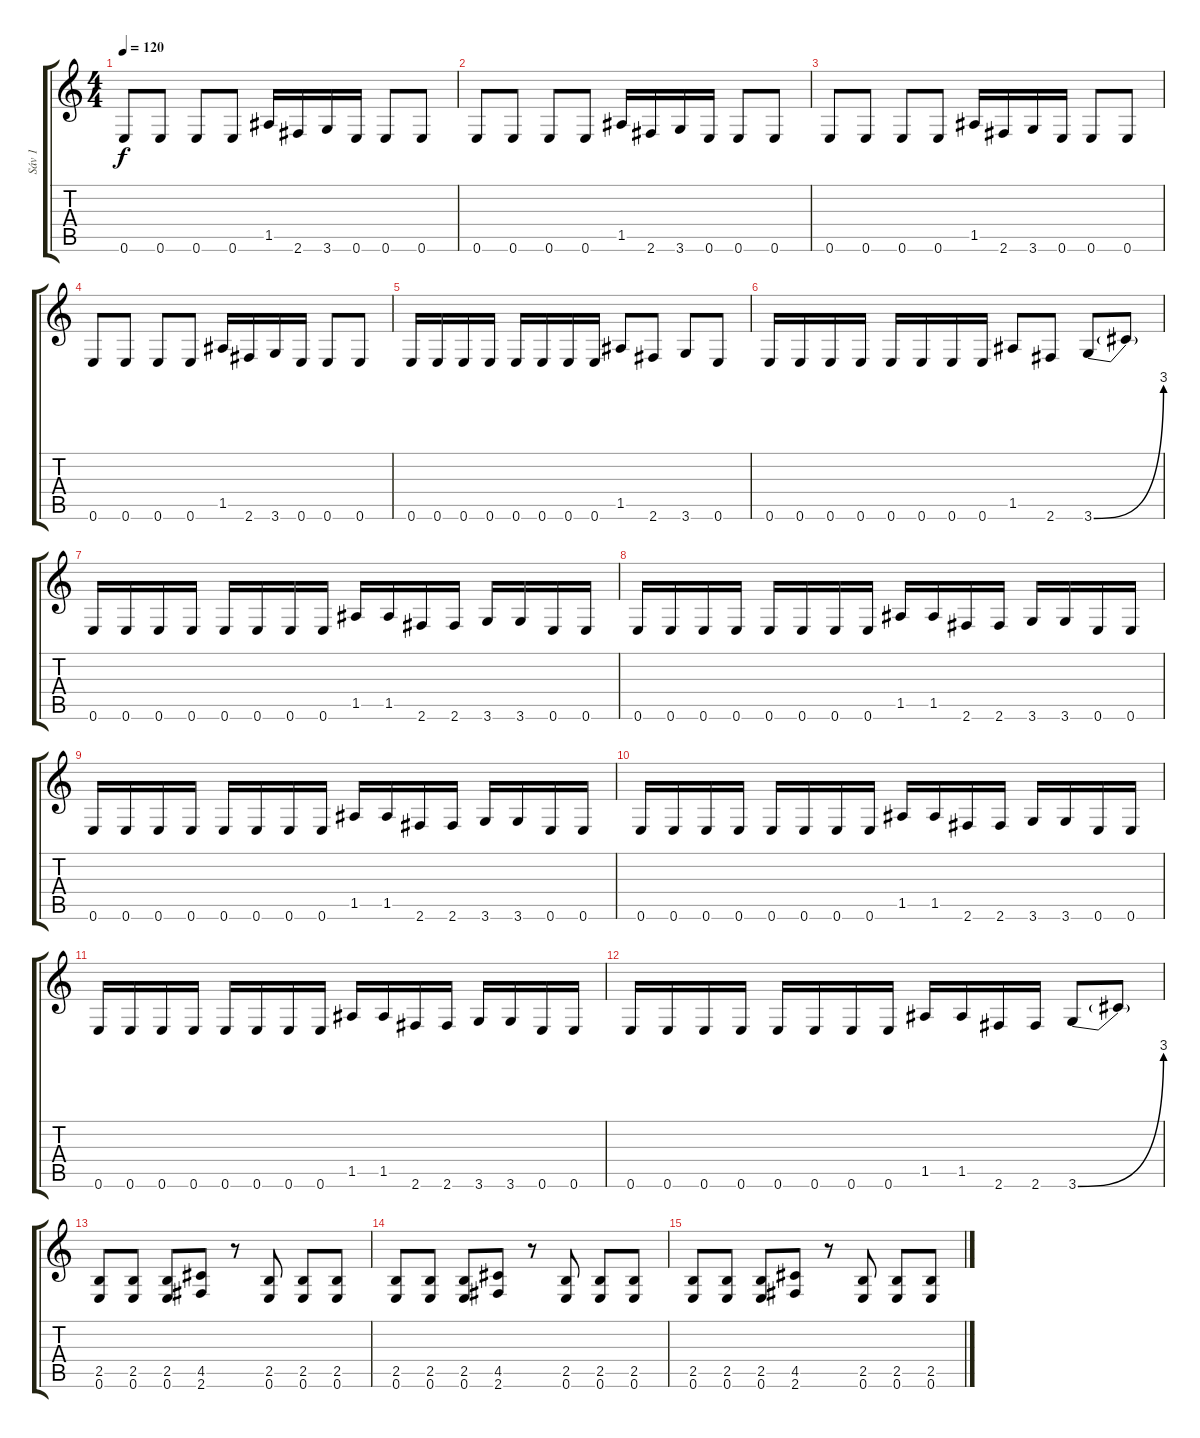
\track ("Sáv 1" "Sáv 1") {instrument overdrivenguitar}
\staff {score tabs}
\tuning (E4 B3 G3 D3 A2 E2) {hide}
\ts (4 4)
\tempo 120
\clef g2
\ks c
0.6.8{dy f instrument overdrivenguitar} 0.6.8 0.6.8 0.6.8 1.5.16 2.6.16 3.6.16 0.6.16 0.6.8 0.6.8 |
0.6.8 0.6.8 0.6.8 0.6.8 1.5.16 2.6.16 3.6.16 0.6.16 0.6.8 0.6.8 |
0.6.8 0.6.8 0.6.8 0.6.8 1.5.16 2.6.16 3.6.16 0.6.16 0.6.8 0.6.8 |
0.6.8 0.6.8 0.6.8 0.6.8 1.5.16 2.6.16 3.6.16 0.6.16 0.6.8 0.6.8 |
0.6.16 0.6.16 0.6.16 0.6.16 0.6.16 0.6.16 0.6.16 0.6.16 1.5.8 2.6.8 3.6.8 0.6.8 |
0.6.16 0.6.16 0.6.16 0.6.16 0.6.16 0.6.16 0.6.16 0.6.16 1.5.8 2.6.8 3.6{be (bend 0 0 60 12)}.8 3.6{t}.8 |
0.6.16 0.6.16 0.6.16 0.6.16 0.6.16 0.6.16 0.6.16 0.6.16 1.5.16 1.5.16 2.6.16 2.6.16 3.6.16 3.6.16 0.6.16 0.6.16 |
0.6.16 0.6.16 0.6.16 0.6.16 0.6.16 0.6.16 0.6.16 0.6.16 1.5.16 1.5.16 2.6.16 2.6.16 3.6.16 3.6.16 0.6.16 0.6.16 |
0.6.16 0.6.16 0.6.16 0.6.16 0.6.16 0.6.16 0.6.16 0.6.16 1.5.16 1.5.16 2.6.16 2.6.16 3.6.16 3.6.16 0.6.16 0.6.16 |
0.6.16 0.6.16 0.6.16 0.6.16 0.6.16 0.6.16 0.6.16 0.6.16 1.5.16 1.5.16 2.6.16 2.6.16 3.6.16 3.6.16 0.6.16 0.6.16 |
0.6.16 0.6.16 0.6.16 0.6.16 0.6.16 0.6.16 0.6.16 0.6.16 1.5.16 1.5.16 2.6.16 2.6.16 3.6.16 3.6.16 0.6.16 0.6.16 |
0.6.16 0.6.16 0.6.16 0.6.16 0.6.16 0.6.16 0.6.16 0.6.16 1.5.16 1.5.16 2.6.16 2.6.16 3.6{be (bend 0 0 60 12)}.8 3.6{t}.8 |
(2.5 0.6).8 (2.5 0.6).8 (2.5 0.6).8 (4.5 2.6).8 r.8 (2.5 0.6).8 (2.5 0.6).8 (2.5 0.6).8 |
(2.5 0.6).8 (2.5 0.6).8 (2.5 0.6).8 (4.5 2.6).8 r.8 (2.5 0.6).8 (2.5 0.6).8 (2.5 0.6).8 |
(2.5 0.6).8 (2.5 0.6).8 (2.5 0.6).8 (4.5 2.6).8 r.8 (2.5 0.6).8 (2.5 0.6).8 (2.5 0.6).8
